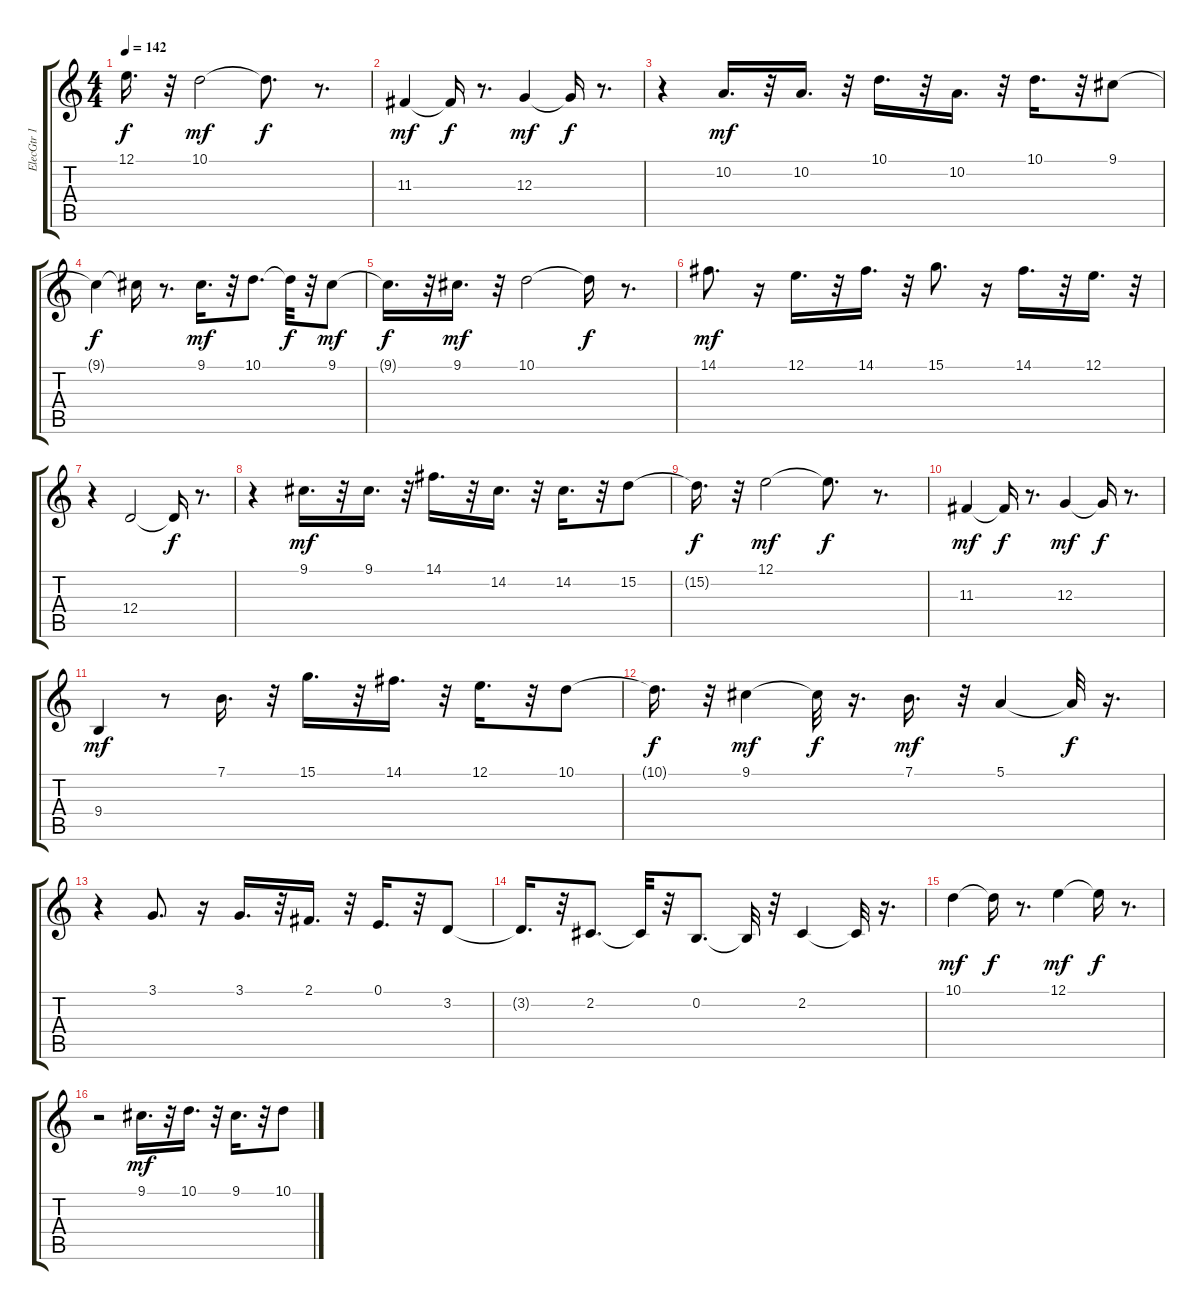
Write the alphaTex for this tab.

\track ("ElecGtr 1" "ElecGtr 1") {instrument lead8bassandlead}
\staff {score tabs}
\tuning (E4 B3 G3 D3 A2 E2) {hide}
\ts (4 4)
\tempo 142
\clef g2
\ks c
12.1{t}.16{d dy f} r.32 10.1.2{dy mf} 10.1{t}.8{d dy f} r.8{d} |
11.3.4{dy mf} 11.3{t}.16{dy f} r.8{d} 12.3.4{dy mf} 12.3{t}.16{dy f} r.8{d} |
r.4 10.2.16{d dy mf} r.32 10.2.16{d} r.32 10.1.16{d} r.32 10.2.16{d} r.32 10.1.16{d} r.32 9.1.8 |
9.1{t}.4{dy f} 9.1{t}.16 r.8{d} 9.1.16{d dy mf} r.32 10.1.8{d} 10.1{t}.32{dy f} r.32 9.1.8{dy mf} |
9.1{t}.16{d dy f} r.32 9.1.16{d dy mf} r.32 10.1.2 10.1{t}.16{dy f} r.8{d} |
14.1.8{d dy mf} r.16 12.1.16{d} r.32 14.1.16{d} r.32 15.1.8{d} r.16 14.1.16{d} r.32 12.1.16{d} r.32 |
r.4 12.4.2 12.4{t}.16{dy f} r.8{d} |
r.4 9.1.16{d dy mf} r.32 9.1.16{d} r.32 14.1.16{d} r.32 14.2.16{d} r.32 14.2.16{d} r.32 15.2.8 |
15.2{t}.16{d dy f} r.32 12.1.2{dy mf} 12.1{t}.8{d dy f} r.8{d} |
11.3.4{dy mf} 11.3{t}.16{dy f} r.8{d} 12.3.4{dy mf} 12.3{t}.16{dy f} r.8{d} |
9.4.4{dy mf} r.8 7.1.16{d} r.32 15.1.16{d} r.32 14.1.16{d} r.32 12.1.16{d} r.32 10.1.8 |
10.1{t}.16{d dy f} r.32 9.1.4{dy mf} 9.1{t}.32{dy f} r.16{d} 7.1.16{d dy mf} r.32 5.1.4 5.1{t}.32{dy f} r.16{d} |
r.4 3.1.8{d} r.16 3.1.16{d} r.32 2.1.16{d} r.32 0.1.16{d} r.32 3.2.8 |
3.2{t}.16{d} r.32 2.2.8{d} 2.2{t}.32 r.32 0.2.8{d} 0.2{t}.32 r.32 2.2.4 2.2{t}.32 r.16{d} |
10.1.4{dy mf} 10.1{t}.16{dy f} r.8{d} 12.1.4{dy mf} 12.1{t}.16{dy f} r.8{d} |
r.2 9.1.16{d dy mf} r.32 10.1.16{d} r.32 9.1.16{d} r.32 10.1.8
